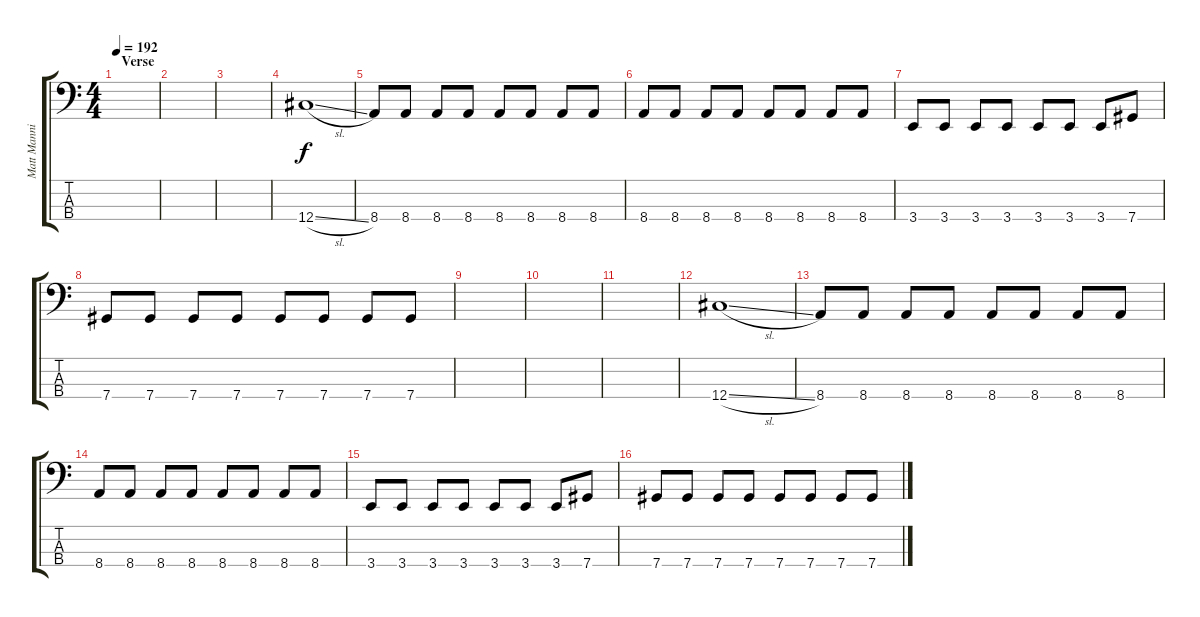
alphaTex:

\track ("Matt Manning" "Matt Manni") {instrument electricbasspick}
\staff {score tabs}
\tuning (Gb2 Db2 Ab1 Db1) {hide}
\ts (4 4)
\section ("" " Verse")
\tempo 192
\clef f4
\ks c
|
|
|
12.4{sl}.1 |
8.4.8 8.4.8 8.4.8 8.4.8 8.4.8 8.4.8 8.4.8 8.4.8 |
8.4.8 8.4.8 8.4.8 8.4.8 8.4.8 8.4.8 8.4.8 8.4.8 |
3.4.8 3.4.8 3.4.8 3.4.8 3.4.8 3.4.8 3.4.8 7.4.8 |
7.4.8 7.4.8 7.4.8 7.4.8 7.4.8 7.4.8 7.4.8 7.4.8 |
|
|
|
12.4{sl}.1 |
8.4.8 8.4.8 8.4.8 8.4.8 8.4.8 8.4.8 8.4.8 8.4.8 |
8.4.8 8.4.8 8.4.8 8.4.8 8.4.8 8.4.8 8.4.8 8.4.8 |
3.4.8 3.4.8 3.4.8 3.4.8 3.4.8 3.4.8 3.4.8 7.4.8 |
7.4.8 7.4.8 7.4.8 7.4.8 7.4.8 7.4.8 7.4.8 7.4.8
